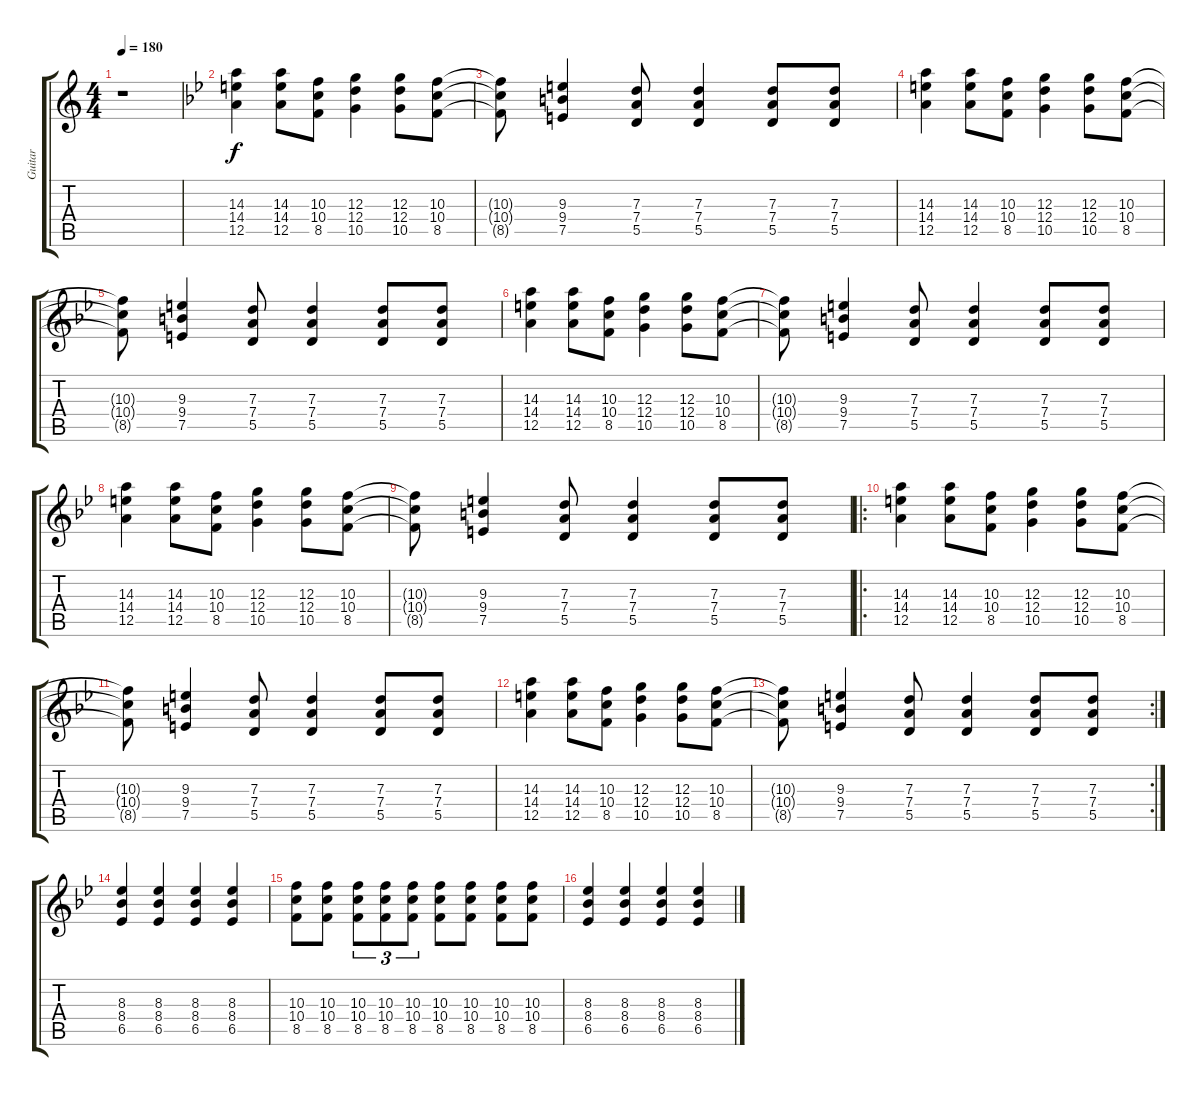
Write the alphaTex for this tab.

\track ("Guitar" "Guitar") {instrument distortionguitar}
\staff {score tabs}
\tuning (E4 B3 G3 D3 A2 E2) {hide}
\ts (4 4)
\tempo 180
\clef g2
\ks c
r.1{dy f instrument distortionguitar} |
\ks bb
(14.3 14.4 12.5).4 (14.3 14.4 12.5).8 (10.3 10.4 8.5).8 (12.3 12.4 10.5).4 (12.3 12.4 10.5).8 (10.3 10.4 8.5).8 |
(10.3{t} 10.4{t} 8.5{t}).8 (9.3 9.4 7.5).4 (7.3 7.4 5.5).8 (7.3 7.4 5.5).4 (7.3 7.4 5.5).8 (7.3 7.4 5.5).8 |
(14.3 14.4 12.5).4 (14.3 14.4 12.5).8 (10.3 10.4 8.5).8 (12.3 12.4 10.5).4 (12.3 12.4 10.5).8 (10.3 10.4 8.5).8 |
(10.3{t} 10.4{t} 8.5{t}).8 (9.3 9.4 7.5).4 (7.3 7.4 5.5).8 (7.3 7.4 5.5).4 (7.3 7.4 5.5).8 (7.3 7.4 5.5).8 |
(14.3 14.4 12.5).4 (14.3 14.4 12.5).8 (10.3 10.4 8.5).8 (12.3 12.4 10.5).4 (12.3 12.4 10.5).8 (10.3 10.4 8.5).8 |
(10.3{t} 10.4{t} 8.5{t}).8 (9.3 9.4 7.5).4 (7.3 7.4 5.5).8 (7.3 7.4 5.5).4 (7.3 7.4 5.5).8 (7.3 7.4 5.5).8 |
(14.3 14.4 12.5).4 (14.3 14.4 12.5).8 (10.3 10.4 8.5).8 (12.3 12.4 10.5).4 (12.3 12.4 10.5).8 (10.3 10.4 8.5).8 |
(10.3{t} 10.4{t} 8.5{t}).8 (9.3 9.4 7.5).4 (7.3 7.4 5.5).8 (7.3 7.4 5.5).4 (7.3 7.4 5.5).8 (7.3 7.4 5.5).8 |
\ro
(14.3 14.4 12.5).4 (14.3 14.4 12.5).8 (10.3 10.4 8.5).8 (12.3 12.4 10.5).4 (12.3 12.4 10.5).8 (10.3 10.4 8.5).8 |
(10.3{t} 10.4{t} 8.5{t}).8 (9.3 9.4 7.5).4 (7.3 7.4 5.5).8 (7.3 7.4 5.5).4 (7.3 7.4 5.5).8 (7.3 7.4 5.5).8 |
(14.3 14.4 12.5).4 (14.3 14.4 12.5).8 (10.3 10.4 8.5).8 (12.3 12.4 10.5).4 (12.3 12.4 10.5).8 (10.3 10.4 8.5).8 |
\rc 2
(10.3{t} 10.4{t} 8.5{t}).8 (9.3 9.4 7.5).4 (7.3 7.4 5.5).8 (7.3 7.4 5.5).4 (7.3 7.4 5.5).8 (7.3 7.4 5.5).8 |
(8.3 8.4 6.5).4 (8.3 8.4 6.5).4 (8.3 8.4 6.5).4 (8.3 8.4 6.5).4 |
(10.3 10.4 8.5).8 (10.3 10.4 8.5).8 (10.3 10.4 8.5).8{tu (3 2)} (10.3 10.4 8.5).8{tu (3 2)} (10.3 10.4 8.5).8{tu (3 2)} (10.3 10.4 8.5).8 (10.3 10.4 8.5).8 (10.3 10.4 8.5).8 (10.3 10.4 8.5).8 |
(8.3 8.4 6.5).4 (8.3 8.4 6.5).4 (8.3 8.4 6.5).4 (8.3 8.4 6.5).4
